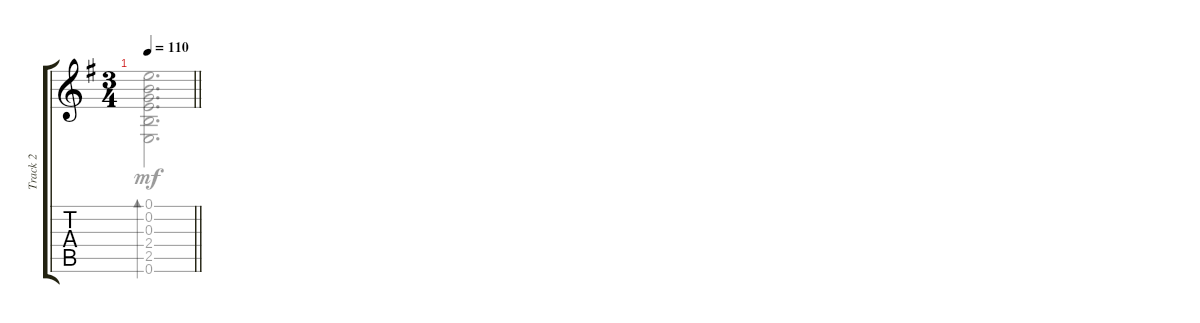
\track ("Track 2" "Track 2") {instrument acousticguitarnylon}
\staff {score tabs}
\tuning (E4 B3 G3 D3 A2 E2) {hide}
\voice
\ts (3 4)
\tempo 110
\clef g2
\barLineRight lightlight
\ks g
\voice
\clef g2
\barLineRight lightlight
\ks g
(0.1 0.2 0.3 2.4 2.5 0.6).2{d bd 240 dy mf}
